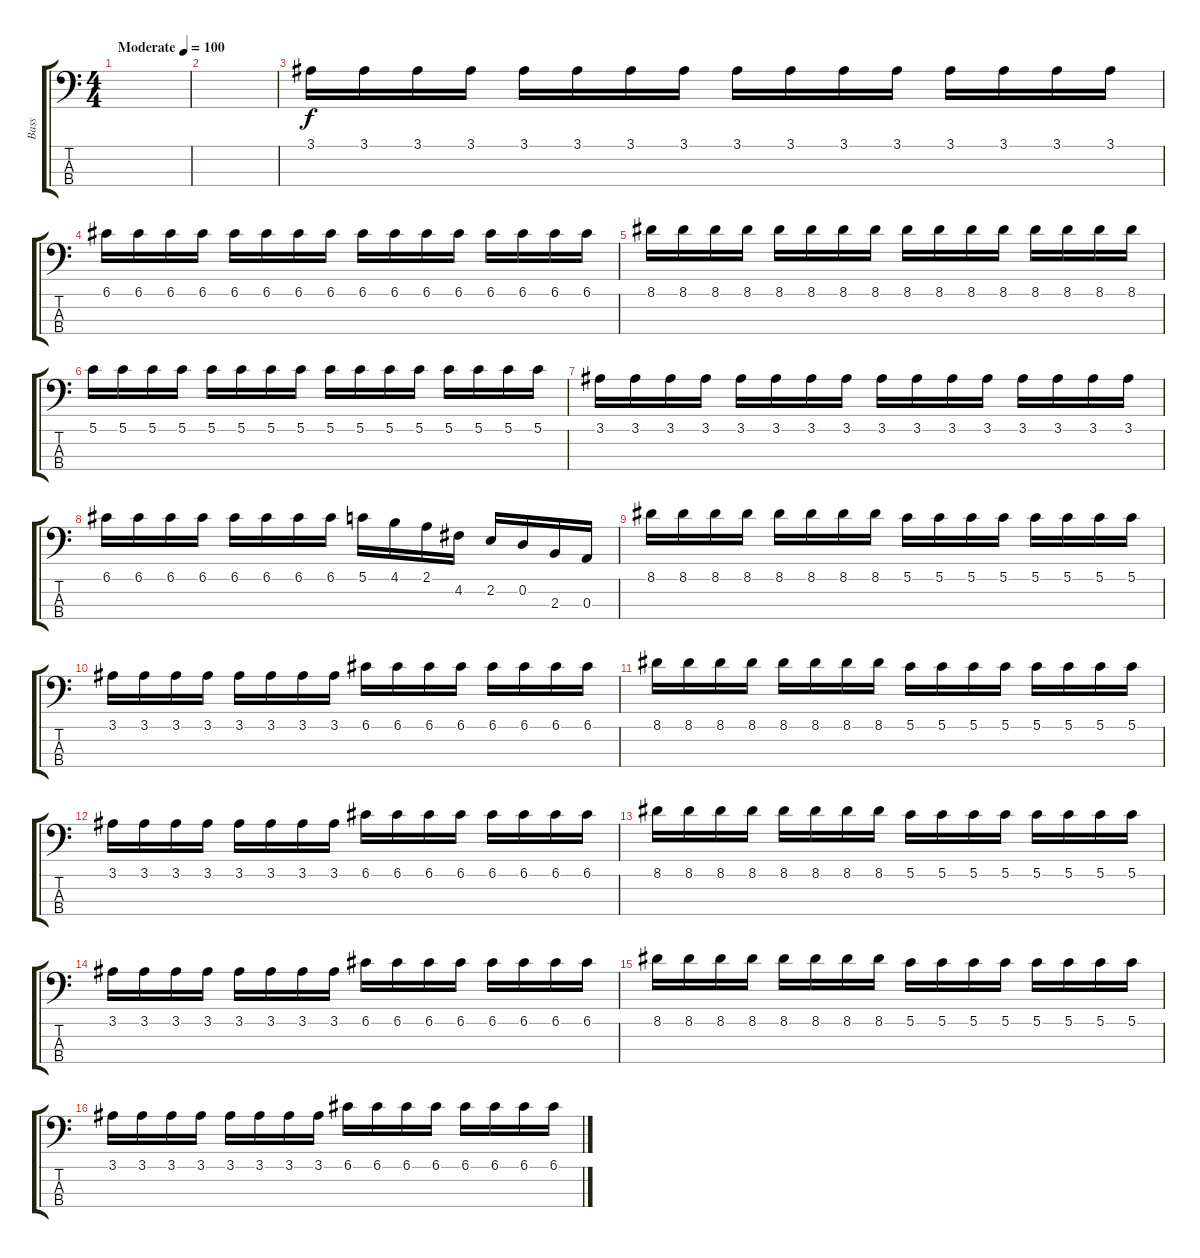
\track ("Bass" "Bass") {instrument electricbasspick}
\staff {score tabs}
\tuning (G2 D2 A1 E1) {hide}
\ts (4 4)
\tempo (100 "Moderate")
\clef f4
\ks c
|
|
3.1.16 3.1.16 3.1.16 3.1.16 3.1.16 3.1.16 3.1.16 3.1.16 3.1.16 3.1.16 3.1.16 3.1.16 3.1.16 3.1.16 3.1.16 3.1.16 |
6.1.16 6.1.16 6.1.16 6.1.16 6.1.16 6.1.16 6.1.16 6.1.16 6.1.16 6.1.16 6.1.16 6.1.16 6.1.16 6.1.16 6.1.16 6.1.16 |
8.1.16 8.1.16 8.1.16 8.1.16 8.1.16 8.1.16 8.1.16 8.1.16 8.1.16 8.1.16 8.1.16 8.1.16 8.1.16 8.1.16 8.1.16 8.1.16 |
5.1.16 5.1.16 5.1.16 5.1.16 5.1.16 5.1.16 5.1.16 5.1.16 5.1.16 5.1.16 5.1.16 5.1.16 5.1.16 5.1.16 5.1.16 5.1.16 |
3.1.16 3.1.16 3.1.16 3.1.16 3.1.16 3.1.16 3.1.16 3.1.16 3.1.16 3.1.16 3.1.16 3.1.16 3.1.16 3.1.16 3.1.16 3.1.16 |
6.1.16 6.1.16 6.1.16 6.1.16 6.1.16 6.1.16 6.1.16 6.1.16 5.1.16 4.1.16 2.1.16 4.2.16 2.2.16 0.2.16 2.3.16 0.3.16 |
8.1.16 8.1.16 8.1.16 8.1.16 8.1.16 8.1.16 8.1.16 8.1.16 5.1.16 5.1.16 5.1.16 5.1.16 5.1.16 5.1.16 5.1.16 5.1.16 |
3.1.16 3.1.16 3.1.16 3.1.16 3.1.16 3.1.16 3.1.16 3.1.16 6.1.16 6.1.16 6.1.16 6.1.16 6.1.16 6.1.16 6.1.16 6.1.16 |
8.1.16 8.1.16 8.1.16 8.1.16 8.1.16 8.1.16 8.1.16 8.1.16 5.1.16 5.1.16 5.1.16 5.1.16 5.1.16 5.1.16 5.1.16 5.1.16 |
3.1.16 3.1.16 3.1.16 3.1.16 3.1.16 3.1.16 3.1.16 3.1.16 6.1.16 6.1.16 6.1.16 6.1.16 6.1.16 6.1.16 6.1.16 6.1.16 |
8.1.16 8.1.16 8.1.16 8.1.16 8.1.16 8.1.16 8.1.16 8.1.16 5.1.16 5.1.16 5.1.16 5.1.16 5.1.16 5.1.16 5.1.16 5.1.16 |
3.1.16 3.1.16 3.1.16 3.1.16 3.1.16 3.1.16 3.1.16 3.1.16 6.1.16 6.1.16 6.1.16 6.1.16 6.1.16 6.1.16 6.1.16 6.1.16 |
8.1.16 8.1.16 8.1.16 8.1.16 8.1.16 8.1.16 8.1.16 8.1.16 5.1.16 5.1.16 5.1.16 5.1.16 5.1.16 5.1.16 5.1.16 5.1.16 |
3.1.16 3.1.16 3.1.16 3.1.16 3.1.16 3.1.16 3.1.16 3.1.16 6.1.16 6.1.16 6.1.16 6.1.16 6.1.16 6.1.16 6.1.16 6.1.16
